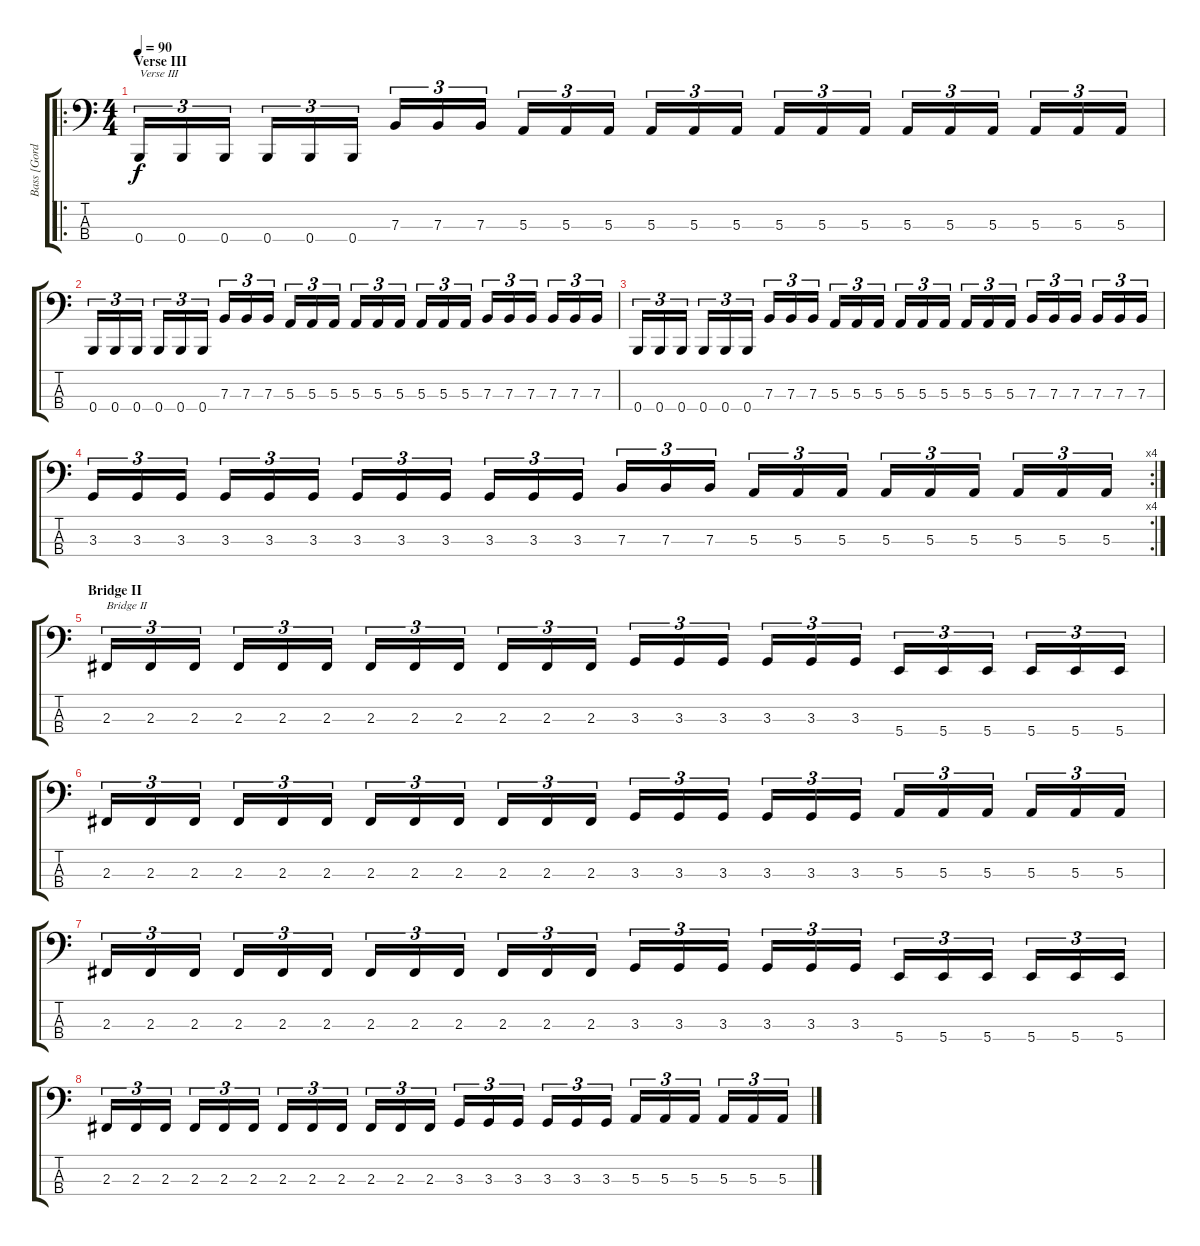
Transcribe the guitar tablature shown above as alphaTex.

\track ("Bass [Gorden Simmons]" "Bass [Gord") {instrument electricbasspick}
\staff {score tabs}
\tuning (D2 A1 E1 B0) {hide}
\ro
\ts (4 4)
\section ("" "Verse III")
\tempo 90
\clef f4
\ks c
0.4.16{tu (3 2) txt "Verse III" dy f} 0.4.16{tu (3 2)} 0.4.16{tu (3 2)} 0.4.16{tu (3 2)} 0.4.16{tu (3 2)} 0.4.16{tu (3 2)} 7.3.16{tu (3 2)} 7.3.16{tu (3 2)} 7.3.16{tu (3 2)} 5.3.16{tu (3 2)} 5.3.16{tu (3 2)} 5.3.16{tu (3 2)} 5.3.16{tu (3 2)} 5.3.16{tu (3 2)} 5.3.16{tu (3 2)} 5.3.16{tu (3 2)} 5.3.16{tu (3 2)} 5.3.16{tu (3 2)} 5.3.16{tu (3 2)} 5.3.16{tu (3 2)} 5.3.16{tu (3 2)} 5.3.16{tu (3 2)} 5.3.16{tu (3 2)} 5.3.16{tu (3 2)} |
0.4.16{tu (3 2)} 0.4.16{tu (3 2)} 0.4.16{tu (3 2)} 0.4.16{tu (3 2)} 0.4.16{tu (3 2)} 0.4.16{tu (3 2)} 7.3.16{tu (3 2)} 7.3.16{tu (3 2)} 7.3.16{tu (3 2)} 5.3.16{tu (3 2)} 5.3.16{tu (3 2)} 5.3.16{tu (3 2)} 5.3.16{tu (3 2)} 5.3.16{tu (3 2)} 5.3.16{tu (3 2)} 5.3.16{tu (3 2)} 5.3.16{tu (3 2)} 5.3.16{tu (3 2)} 7.3.16{tu (3 2)} 7.3.16{tu (3 2)} 7.3.16{tu (3 2)} 7.3.16{tu (3 2)} 7.3.16{tu (3 2)} 7.3.16{tu (3 2)} |
0.4.16{tu (3 2)} 0.4.16{tu (3 2)} 0.4.16{tu (3 2)} 0.4.16{tu (3 2)} 0.4.16{tu (3 2)} 0.4.16{tu (3 2)} 7.3.16{tu (3 2)} 7.3.16{tu (3 2)} 7.3.16{tu (3 2)} 5.3.16{tu (3 2)} 5.3.16{tu (3 2)} 5.3.16{tu (3 2)} 5.3.16{tu (3 2)} 5.3.16{tu (3 2)} 5.3.16{tu (3 2)} 5.3.16{tu (3 2)} 5.3.16{tu (3 2)} 5.3.16{tu (3 2)} 7.3.16{tu (3 2)} 7.3.16{tu (3 2)} 7.3.16{tu (3 2)} 7.3.16{tu (3 2)} 7.3.16{tu (3 2)} 7.3.16{tu (3 2)} |
\rc 4
3.3.16{tu (3 2)} 3.3.16{tu (3 2)} 3.3.16{tu (3 2)} 3.3.16{tu (3 2)} 3.3.16{tu (3 2)} 3.3.16{tu (3 2)} 3.3.16{tu (3 2)} 3.3.16{tu (3 2)} 3.3.16{tu (3 2)} 3.3.16{tu (3 2)} 3.3.16{tu (3 2)} 3.3.16{tu (3 2)} 7.3.16{tu (3 2)} 7.3.16{tu (3 2)} 7.3.16{tu (3 2)} 5.3.16{tu (3 2)} 5.3.16{tu (3 2)} 5.3.16{tu (3 2)} 5.3.16{tu (3 2)} 5.3.16{tu (3 2)} 5.3.16{tu (3 2)} 5.3.16{tu (3 2)} 5.3.16{tu (3 2)} 5.3.16{tu (3 2)} |
\section ("" "Bridge II")
2.3.16{tu (3 2) txt "Bridge II"} 2.3.16{tu (3 2)} 2.3.16{tu (3 2)} 2.3.16{tu (3 2)} 2.3.16{tu (3 2)} 2.3.16{tu (3 2)} 2.3.16{tu (3 2)} 2.3.16{tu (3 2)} 2.3.16{tu (3 2)} 2.3.16{tu (3 2)} 2.3.16{tu (3 2)} 2.3.16{tu (3 2)} 3.3.16{tu (3 2)} 3.3.16{tu (3 2)} 3.3.16{tu (3 2)} 3.3.16{tu (3 2)} 3.3.16{tu (3 2)} 3.3.16{tu (3 2)} 5.4.16{tu (3 2)} 5.4.16{tu (3 2)} 5.4.16{tu (3 2)} 5.4.16{tu (3 2)} 5.4.16{tu (3 2)} 5.4.16{tu (3 2)} |
2.3.16{tu (3 2)} 2.3.16{tu (3 2)} 2.3.16{tu (3 2)} 2.3.16{tu (3 2)} 2.3.16{tu (3 2)} 2.3.16{tu (3 2)} 2.3.16{tu (3 2)} 2.3.16{tu (3 2)} 2.3.16{tu (3 2)} 2.3.16{tu (3 2)} 2.3.16{tu (3 2)} 2.3.16{tu (3 2)} 3.3.16{tu (3 2)} 3.3.16{tu (3 2)} 3.3.16{tu (3 2)} 3.3.16{tu (3 2)} 3.3.16{tu (3 2)} 3.3.16{tu (3 2)} 5.3.16{tu (3 2)} 5.3.16{tu (3 2)} 5.3.16{tu (3 2)} 5.3.16{tu (3 2)} 5.3.16{tu (3 2)} 5.3.16{tu (3 2)} |
2.3.16{tu (3 2)} 2.3.16{tu (3 2)} 2.3.16{tu (3 2)} 2.3.16{tu (3 2)} 2.3.16{tu (3 2)} 2.3.16{tu (3 2)} 2.3.16{tu (3 2)} 2.3.16{tu (3 2)} 2.3.16{tu (3 2)} 2.3.16{tu (3 2)} 2.3.16{tu (3 2)} 2.3.16{tu (3 2)} 3.3.16{tu (3 2)} 3.3.16{tu (3 2)} 3.3.16{tu (3 2)} 3.3.16{tu (3 2)} 3.3.16{tu (3 2)} 3.3.16{tu (3 2)} 5.4.16{tu (3 2)} 5.4.16{tu (3 2)} 5.4.16{tu (3 2)} 5.4.16{tu (3 2)} 5.4.16{tu (3 2)} 5.4.16{tu (3 2)} |
2.3.16{tu (3 2)} 2.3.16{tu (3 2)} 2.3.16{tu (3 2)} 2.3.16{tu (3 2)} 2.3.16{tu (3 2)} 2.3.16{tu (3 2)} 2.3.16{tu (3 2)} 2.3.16{tu (3 2)} 2.3.16{tu (3 2)} 2.3.16{tu (3 2)} 2.3.16{tu (3 2)} 2.3.16{tu (3 2)} 3.3.16{tu (3 2)} 3.3.16{tu (3 2)} 3.3.16{tu (3 2)} 3.3.16{tu (3 2)} 3.3.16{tu (3 2)} 3.3.16{tu (3 2)} 5.3.16{tu (3 2)} 5.3.16{tu (3 2)} 5.3.16{tu (3 2)} 5.3.16{tu (3 2)} 5.3.16{tu (3 2)} 5.3.16{tu (3 2)}
